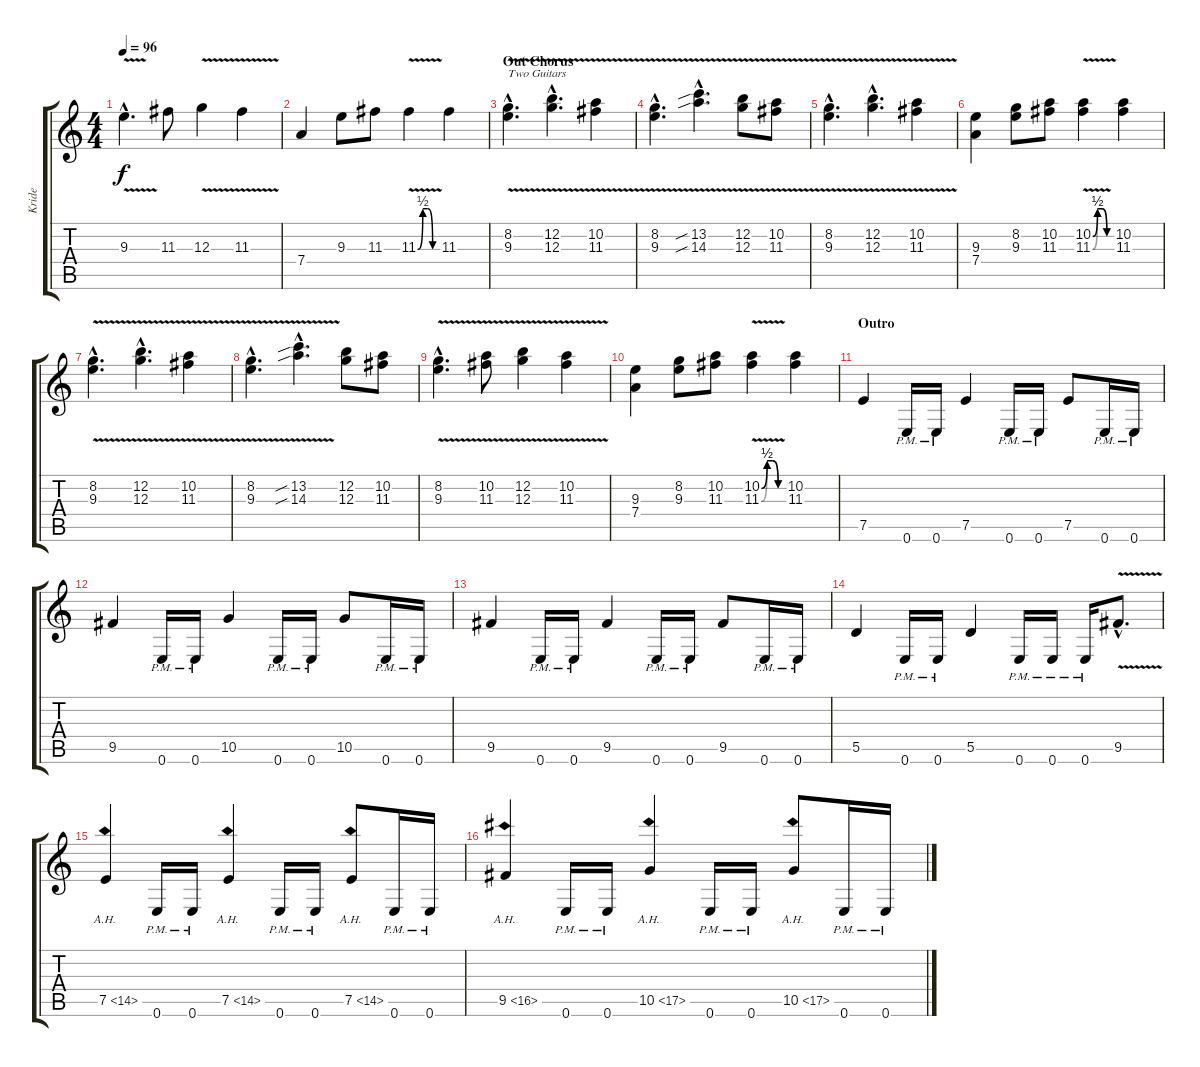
\track ("Kride" "Kride") {instrument distortionguitar}
\staff {score tabs}
\tuning (E4 B3 G3 D3 A2 E2) {hide}
\ts (4 4)
\tempo 96
\clef g2
\ks c
9.3{v hac}.4{d dy f} 11.3.8 12.3{v}.4 11.3{v}.4 |
7.4.4 9.3.8 11.3.8 11.3{be (custom 0 0 15 2 30 2 45 0 60 0) v}.4 11.3.4 |
\section ("" "Out Chorus")
(8.2{v hac} 9.3{v hac}).4{d txt "Two Guitars"} (12.2{v hac} 12.3{v hac}).4{d} (10.2{v} 11.3{v}).4 |
(8.2{v hac} 9.3{v hac}).4{d} (13.2{v sib hac} 14.3{v sib hac}).4{d} (12.2{v} 12.3).8 (10.2{v} 11.3).8 |
(8.2{v hac} 9.3{v hac}).4{d} (12.2{v hac} 12.3{v hac}).4{d} (10.2{v} 11.3{v}).4 |
(9.3 7.4).4 (8.2 9.3).8 (10.2 11.3).8 (10.2{be (custom 0 0 15 2 30 2 45 0 60 0)} 11.3{be (custom 0 0 15 2 30 2 45 0 60 0) v}).4 (10.2 11.3).4 |
(8.2{v hac} 9.3{v hac}).4{d} (12.2{v hac} 12.3{v hac}).4{d} (10.2{v} 11.3{v}).4 |
(8.2{v hac} 9.3{v hac}).4{d} (13.2{v sib hac} 14.3{v sib hac}).4{d} (12.2 12.3).8 (10.2 11.3).8 |
(8.2{v hac} 9.3{v hac}).4{d} (10.2{v} 11.3).8 (12.2{v} 12.3{v}).4 (10.2{v} 11.3{v}).4 |
(9.3 7.4).4 (8.2 9.3).8 (10.2 11.3).8 (10.2{be (custom 0 0 15 2 30 2 45 0 60 0)} 11.3{be (custom 0 0 15 2 30 2 45 0 60 0) v}).4 (10.2 11.3).4 |
\section ("" "Outro")
7.5.4 0.6{pm}.16 0.6{pm}.16 7.5.4 0.6{pm}.16 0.6{pm}.16 7.5.8 0.6{pm}.16 0.6{pm}.16 |
9.5.4 0.6{pm}.16 0.6{pm}.16 10.5.4 0.6{pm}.16 0.6{pm}.16 10.5.8 0.6{pm}.16 0.6{pm}.16 |
9.5.4 0.6{pm}.16 0.6{pm}.16 9.5.4 0.6{pm}.16 0.6{pm}.16 9.5.8 0.6{pm}.16 0.6{pm}.16 |
5.5.4 0.6{pm}.16 0.6{pm}.16 5.5.4 0.6{pm}.16 0.6{pm}.16 0.6{pm}.16 9.5{v hac}.8{d} |
7.5{ah 7}.4 0.6{pm}.16 0.6{pm}.16 7.5{ah 7}.4 0.6{pm}.16 0.6{pm}.16 7.5{ah 7}.8 0.6{pm}.16 0.6{pm}.16 |
9.5{ah 7}.4 0.6{pm}.16 0.6{pm}.16 10.5{ah 7}.4 0.6{pm}.16 0.6{pm}.16 10.5{ah 7}.8 0.6{pm}.16 0.6{pm}.16
